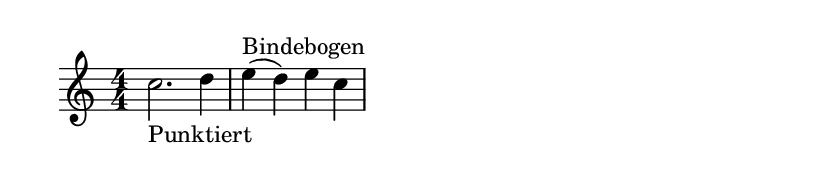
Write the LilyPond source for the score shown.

%Created by Ivanildo Kowsoleea
%Creation date: 2013/12/28 16:41:28
%\version "2.11.34"
\header {
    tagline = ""
}

\include "deutsch.ly"
#(set-global-staff-size 20)


global = {
    \key c \major
    \time 4/4
    %\clef "treble_8"
    %check tempo
    %\override Score.MetronomeMark #'stencil = ##f
    %\tempo 4 = 100
}

structure = {
  %Check structure and repeats of the piece here

}

%
% ---- music starts here ---
%

upper = \relative c''{
    c2._"Punktiert" d4 e^"Bindebogen"( d) e c
}

mylyrics = \lyricmode {
    
}

\score {
    \new Staff  \with {
        %\remove Clef_engraver
        %\remove Time_signature_engraver
        %\remove Bar_engraver
        %\remove Staff_symbol_engraver
    }{<<
        %\override Staff.StaffSymbol #'line-count = #1
        \override Staff.TimeSignature #'style = #'numbered
        %\override Staff.BarLine #'bar-extent = #'(-2 . 2)
        \global
        %\structure
        \new Voice = "upperVoice"  { \upper }
        \new Lyrics \lyricsto "upperVoice" { \mylyrics }
    >>}
    \layout {
        indent = 0
    }
}

\paper {
    paper-width = 140\mm
    paper-height = 42\mm
    %line-width = 7\cm
    %between-system-padding = 5\mm
    %ragged-bottom = ##t
    page-top-space = 0
    %annotate-spacing = ##t
}

